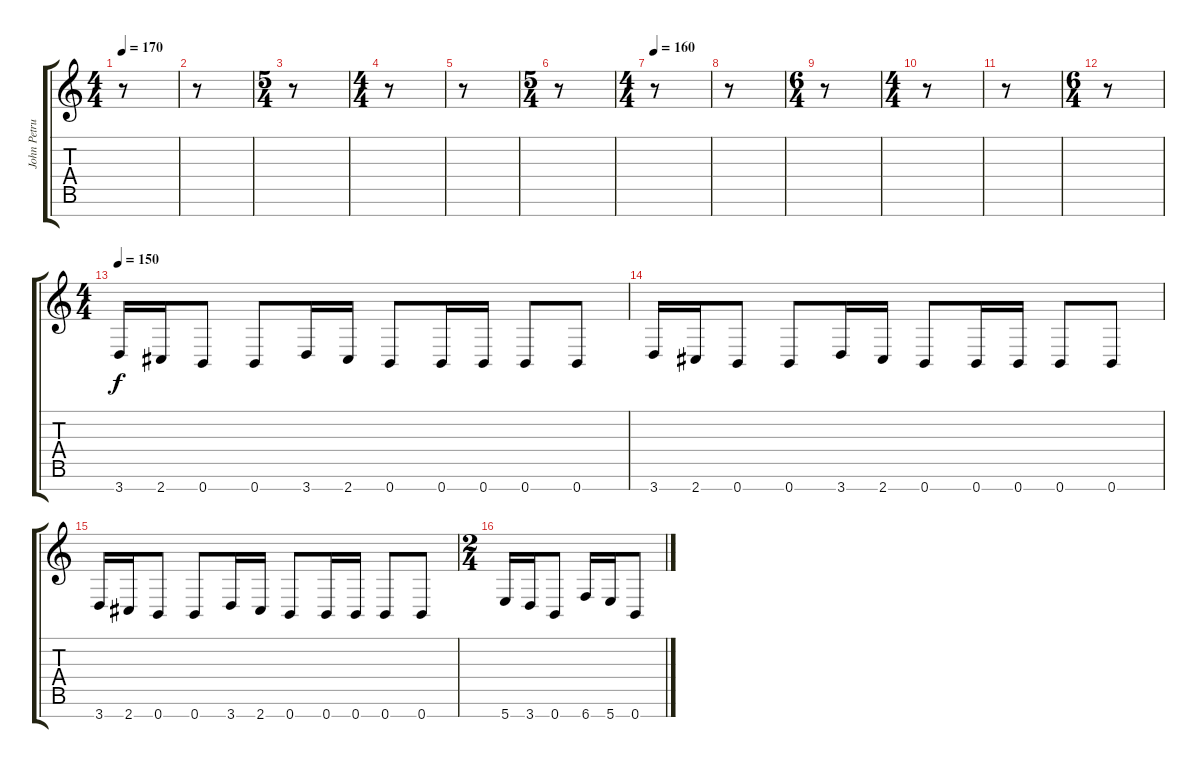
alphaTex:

\track ("John Petrucci Rhythm" "John Petru") {instrument distortionguitar}
\staff {score tabs}
\tuning (E4 B3 G3 D3 A2 E2 B1) {hide}
\ts (4 4)
\tempo 170
\clef g2
\ks c
r.8{dy f} |
r.8 |
\ts (5 4)
r.8 |
\ts (4 4)
r.8 |
r.8 |
\ts (5 4)
r.8 |
\ts (4 4)
\tempo 160
r.8 |
r.8 |
\ts (6 4)
r.8 |
\ts (4 4)
r.8 |
r.8 |
\ts (6 4)
r.8 |
\ts (4 4)
\tempo 150
3.7.16 2.7.16 0.7.8 0.7.8 3.7.16 2.7.16 0.7.8 0.7.16 0.7.16 0.7.8 0.7.8 |
3.7.16 2.7.16 0.7.8 0.7.8 3.7.16 2.7.16 0.7.8 0.7.16 0.7.16 0.7.8 0.7.8 |
3.7.16 2.7.16 0.7.8 0.7.8 3.7.16 2.7.16 0.7.8 0.7.16 0.7.16 0.7.8 0.7.8 |
\ts (2 4)
5.7.16 3.7.16 0.7.8 6.7.16 5.7.16 0.7.8
